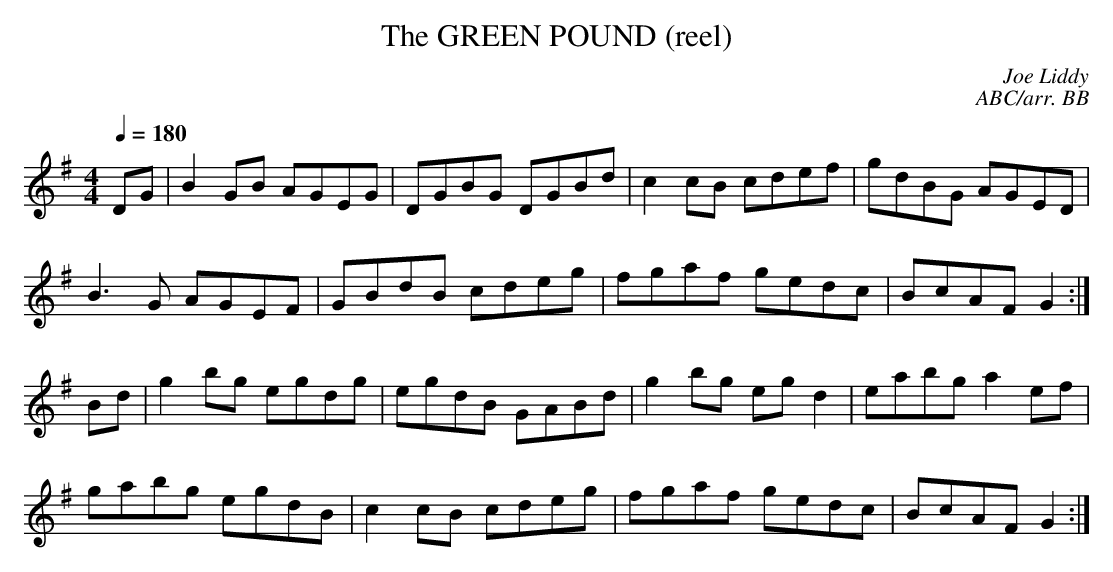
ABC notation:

X:1
T:GREEN POUND (reel), The
C:Joe Liddy
C:ABC/arr. BB
Q:1/4=180
L:1/8
M:4/4
K:G
DG|B2GB AGEG|DGBG DGBd|c2cB cdef|gdBG AGED |
B3 G AGEF|GBdB cdeg|fgaf gedc|BcAF G2 :|
Bd|g2 bg egdg|egdB GABd|g2 bg eg d2|eabg a2 ef |
gabg egdB|c2 cB cdeg|fgaf gedc|BcAF G2 :|
